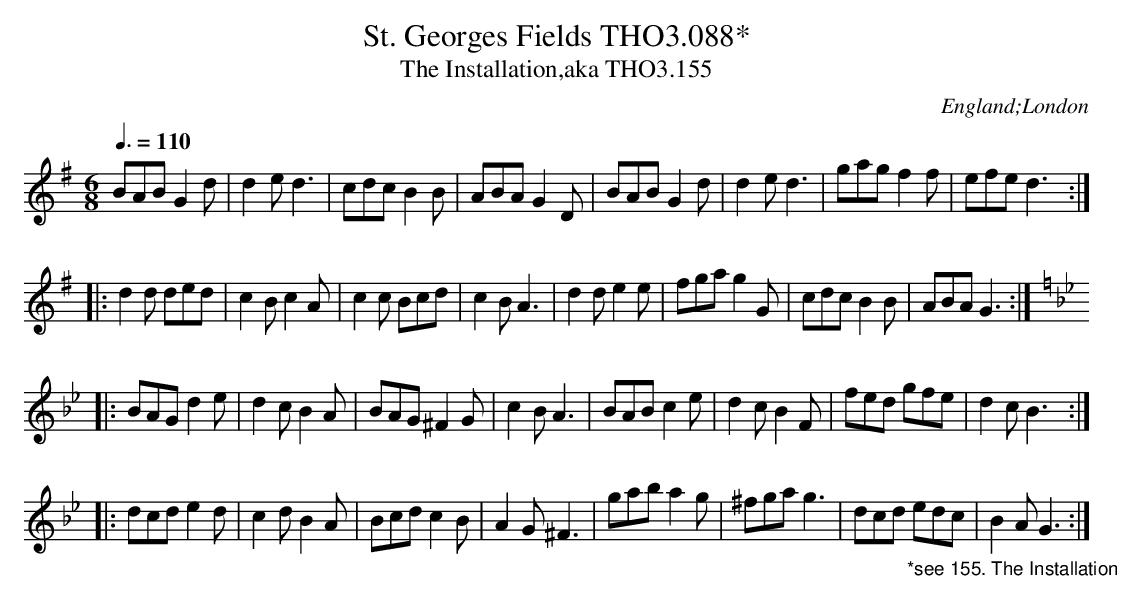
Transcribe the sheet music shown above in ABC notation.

X:1
T:St. Georges Fields THO3.088*
T:Installation,aka THO3.155, The
O:England;London
M:6/8
L:1/8
Q:3/8=110
K:G
BAB G2 d|d2 e d3|cdc B2 B|ABA G2 D|\
BAB G2 d|d2 e d3|gag f2 f|efe d3:|
|:d2 d ded|c2 B c2 A|c2 c Bcd|c2 B A3|\
d2 d e2 e|fga g2 G|cdc B2 B|ABA G3:|
K:Bb
|:BAG d2 e|d2 c B2 A|BAG ^F2 G|c2 B A3|\
BAB c2 e|d2 c B2 F|fed gfe|d2 c B3:|
|:dcd e2 d|c2d B2 A|Bcd c2 B|A2 G ^F3|\
gab a2 g|^fga g3|dcd "_*see 155. The Installation"edc|B2 A G3:|
